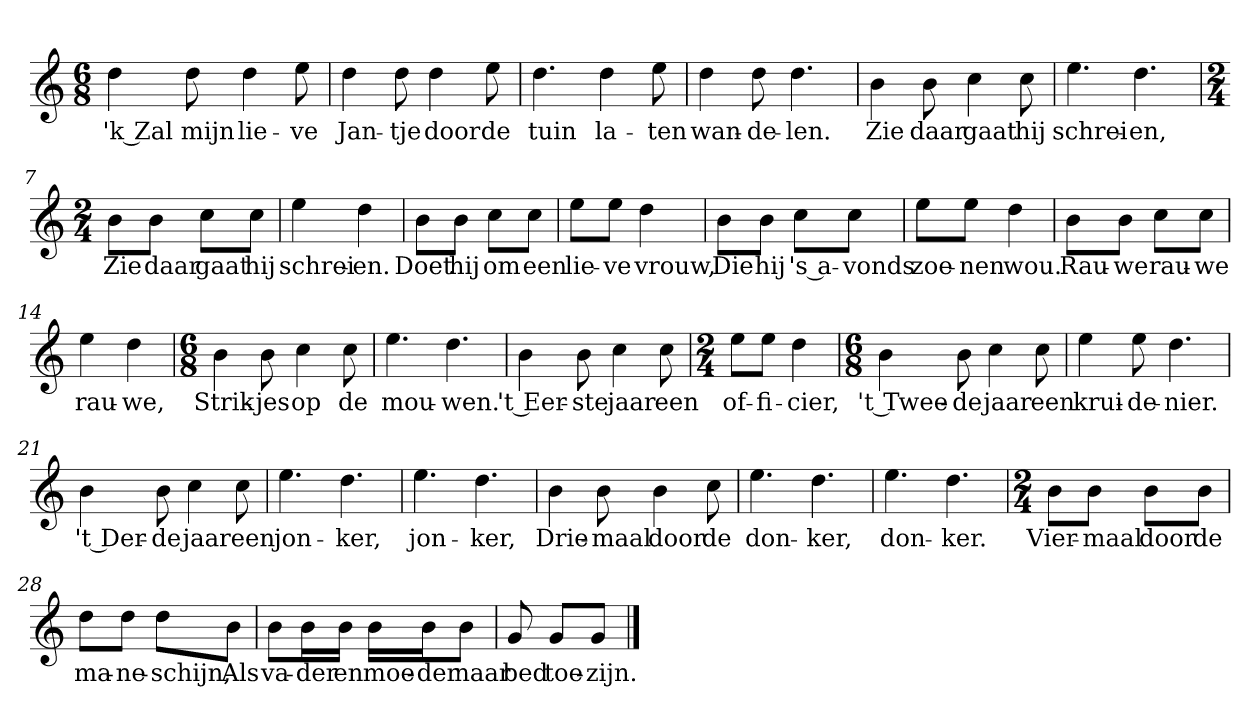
**kern	**text
*part1	*part1
*staff1	*staff1
*clefG2	*
*k[]	*
*C:	*
*M6/8	*
*MM120	*
=1	=1
4dd	'k Zal
8dd	mijn
4dd	lie-
8ee	-ve
=2	=2
4dd	Jan-
8dd	-tje
4dd	door
8ee	de
=3	=3
4.dd	tuin
4dd	la-
8ee	-ten
=4	=4
4dd	wan-
8dd	-de-
4.dd	-len.
=5	=5
4b	Zie
8b	daar
4cc	gaat
8cc	hij
=6	=6
4.ee	schrei-
4.dd	-en,
=7	=7
*M2/4	*
8b\L	Zie
8b\J	daar
8cc\L	gaat
8cc\J	hij
=8	=8
4ee	schrei-
4dd	-en.
=9	=9
8b\L	Doet
8b\J	hij
8cc\L	om
8cc\J	een
=10	=10
8ee\L	lie-
8ee\J	-ve
4dd	vrouw,
=11	=11
8b\L	Die
8b\J	hij
8cc\L	's a-
8cc\J	-vonds
=12	=12
8ee\L	zoe-
8ee\J	-nen
4dd	wou.
=13	=13
8b\L	Rau-
8b\J	-we
8cc\L	rau-
8cc\J	-we
=14	=14
4ee	rau-
4dd	-we,
=15	=15
*M6/8	*
4b	Strik-
8b	-jes
4cc	op
8cc	de
=16	=16
4.ee	mou-
4.dd	-wen.
=17	=17
4b	't Eer-
8b	-ste
4cc	jaar
8cc	een
=18	=18
*M2/4	*
8ee\L	of-
8ee\J	-fi-
4dd	-cier,
=19	=19
*M6/8	*
4b	't Twee-
8b	-de
4cc	jaar
8cc	een
=20	=20
4ee	krui-
8ee	-de-
4.dd	-nier.
=21	=21
4b	't Der-
8b	-de
4cc	jaar
8cc	een
=22	=22
4.ee	jon-
4.dd	-ker,
=23	=23
4.ee	jon-
4.dd	-ker,
=24	=24
4b	Drie-
8b	-maal
4b	door
8cc	de
=25	=25
4.ee	don-
4.dd	-ker,
=26	=26
4.ee	don-
4.dd	-ker.
=27	=27
*M2/4	*
8b\L	Vier-
8b\J	-maal
8b\L	door
8b\J	de
=28	=28
8dd\L	ma-
8dd\J	-ne-
8dd\L	-schijn,
8b\J	Als
=29	=29
8b\L	va-
16b\L	-der
16b\JJ	en
16b\LL	moe-
16b\J	-der
8b\J	naar
=30	=30
8g	bed
8g/L	toe-
8g/J	-zijn.
==	==
*-	*-
